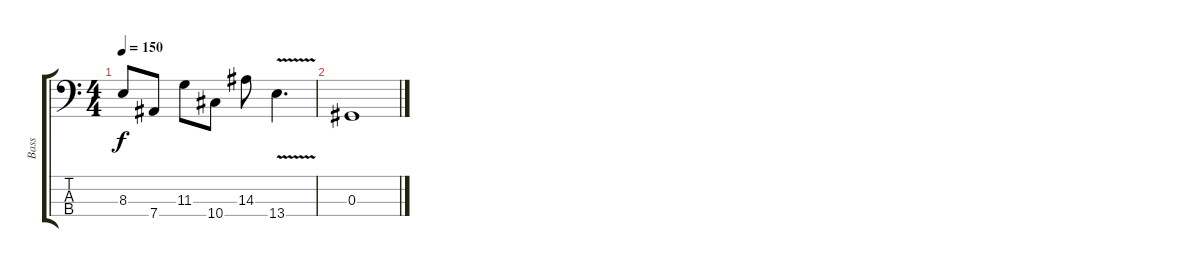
\track ("Bass" "Bass") {instrument electricbassfinger}
\staff {score tabs}
\tuning (Gb2 Db2 Ab1 Eb1) {hide}
\ts (4 4)
\tempo 150
\clef f4
\ks c
8.3.8{dy f} 7.4.8 11.3.8 10.4.8 14.3.8 13.4{v}.4{d} |
0.3.1
